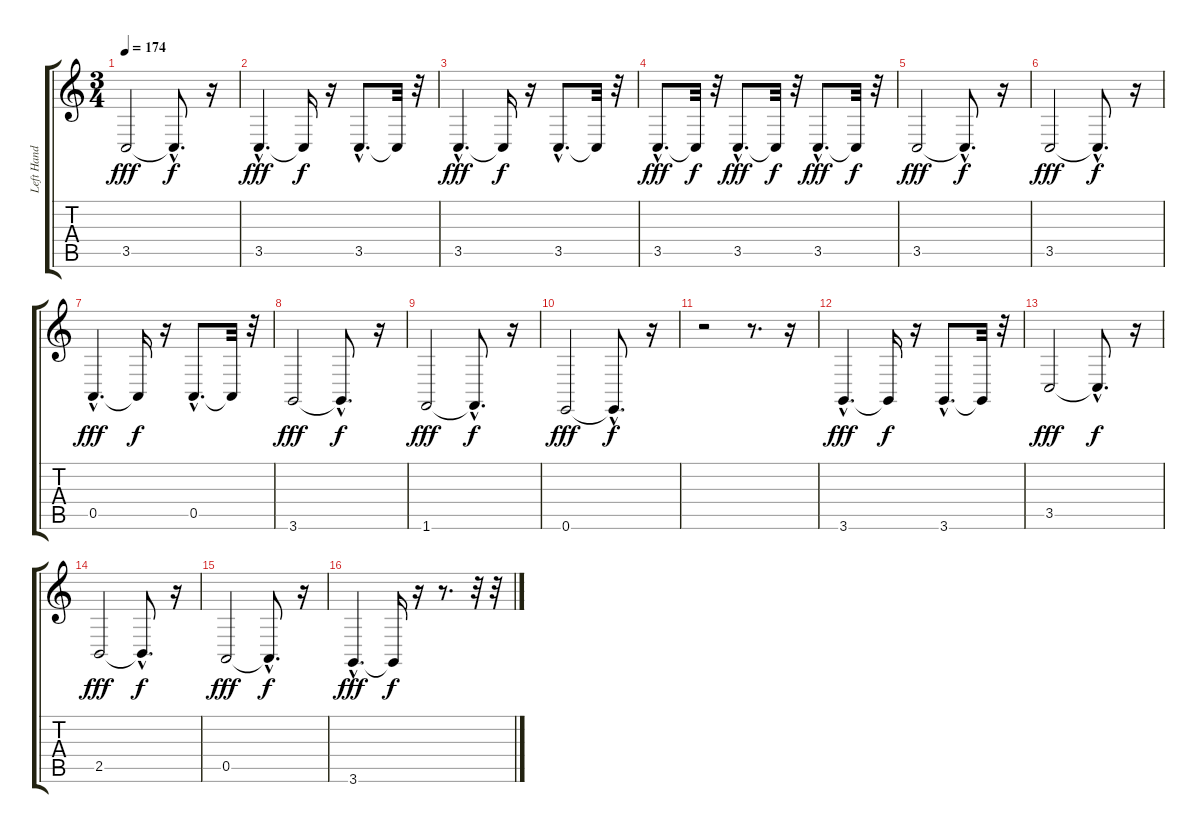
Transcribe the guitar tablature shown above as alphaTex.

\track ("Left Hand" "Left Hand") {instrument brightacousticpiano}
\staff {score tabs}
\tuning (E4 B3 G3 D3 A2 E2) {hide}
\ts (3 4)
\tempo 174
\clef g2
\ks c
3.5.2{dy fff} 3.5{hac t}.8{d dy f} r.16 |
3.5{hac}.4{d dy fff} 3.5{t}.16{dy f} r.16 3.5{hac}.8{d} 3.5{t}.32 r.32 |
3.5{hac}.4{d dy fff} 3.5{t}.16{dy f} r.16 3.5{hac}.8{d} 3.5{t}.32 r.32 |
3.5{hac}.8{d dy fff} 3.5{t}.32{dy f} r.32 3.5{hac}.8{d dy fff} 3.5{t}.32{dy f} r.32 3.5{hac}.8{d dy fff} 3.5{t}.32{dy f} r.32 |
3.5.2{dy fff} 3.5{hac t}.8{d dy f} r.16 |
3.5.2{dy fff} 3.5{hac t}.8{d dy f} r.16 |
0.5{hac}.4{d dy fff} 0.5{t}.16{dy f} r.16 0.5{hac}.8{d} 0.5{t}.32 r.32 |
3.6.2{dy fff} 3.6{hac t}.8{d dy f} r.16 |
1.6.2{dy fff} 1.6{hac t}.8{d dy f} r.16 |
0.6.2{dy fff} 0.6{hac t}.8{d dy f} r.16 |
r.2 r.8{d} r.16 |
3.6{hac}.4{d dy fff} 3.6{t}.16{dy f} r.16 3.6{hac}.8{d} 3.6{t}.32 r.32 |
3.5.2{dy fff} 3.5{hac t}.8{d dy f} r.16 |
2.5.2{dy fff} 2.5{hac t}.8{d dy f} r.16 |
0.5.2{dy fff} 0.5{hac t}.8{d dy f} r.16 |
3.6{hac}.4{d dy fff} 3.6{t}.16{dy f} r.16 r.8{d} r.32 r.32
